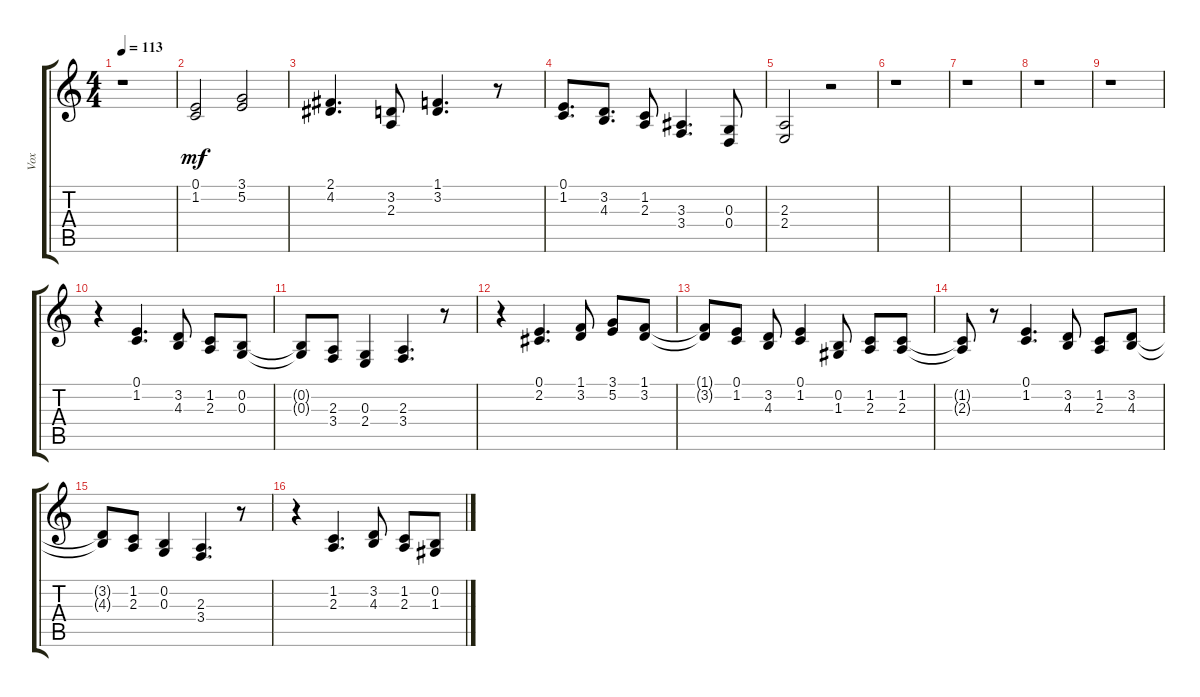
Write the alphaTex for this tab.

\track ("Vox" "Vox") {instrument voiceoohs}
\staff {score tabs}
\tuning (E4 B3 G3 D3 A2 E2) {hide}
\ts (4 4)
\tempo 113
\clef g2
\ks c
r.1{dy mf} |
(0.1 1.2).2 (3.1 5.2).2 |
(2.1 4.2).4{d} (3.2 2.3).8 (1.1 3.2).4{d} r.8 |
(0.1 1.2).8{d} (3.2 4.3).8{d} (1.2 2.3).8 (3.3 3.4).4{d} (0.3 0.4).8 |
(2.3 2.4).2 r.2 |
r.1 |
r.1 |
r.1 |
r.1 |
r.4 (0.1 1.2).4{d} (3.2 4.3).8 (1.2 2.3).8 (0.2 0.3).8 |
(0.2{t} 0.3{t}).8 (2.3 3.4).8 (0.3 2.4).4 (2.3 3.4).4{d} r.8 |
r.4 (0.1 2.2).4{d} (1.1 3.2).8 (3.1 5.2).8 (1.1 3.2).8 |
(1.1{t} 3.2{t}).8 (0.1 1.2).8 (3.2 4.3).8 (0.1 1.2).4 (0.2 1.3).8 (1.2 2.3).8 (1.2 2.3).8 |
(1.2{t} 2.3{t}).8 r.8 (0.1 1.2).4{d} (3.2 4.3).8 (1.2 2.3).8 (3.2 4.3).8 |
(3.2{t} 4.3{t}).8 (1.2 2.3).8 (0.2 0.3).4 (2.3 3.4).4{d} r.8 |
r.4 (1.2 2.3).4{d} (3.2 4.3).8 (1.2 2.3).8 (0.2 1.3).8
